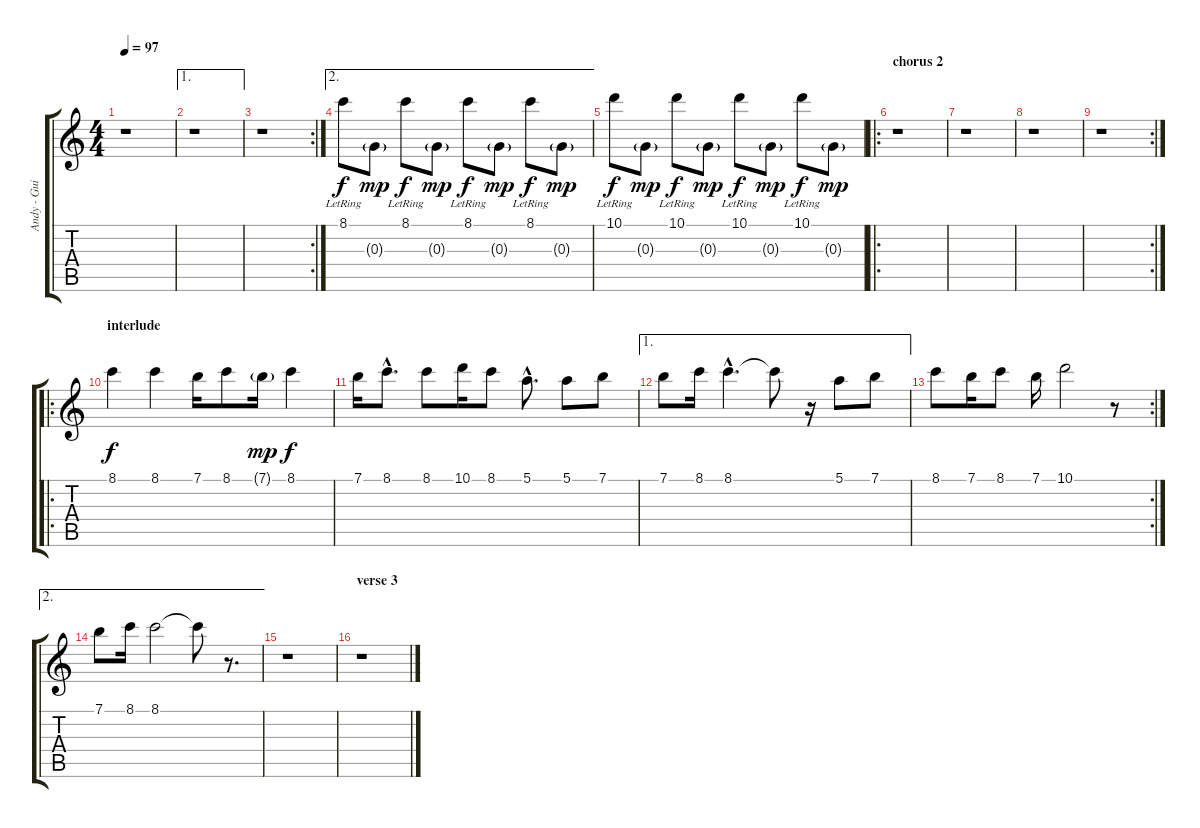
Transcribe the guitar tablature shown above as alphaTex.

\track ("Andy - Guitar 2" "Andy - Gui") {instrument overdrivenguitar}
\staff {score tabs}
\tuning (E4 B3 G3 D3 A2 E2) {hide}
\ts (4 4)
\tempo 97
\clef g2
\ks c
r.1{dy f} |
\ae 1
r.1 |
\rc 2
r.1 |
\ae 2
8.1{lr}.8 0.3{g}.8{dy mp} 8.1{lr}.8{dy f} 0.3{g}.8{dy mp} 8.1{lr}.8{dy f} 0.3{g}.8{dy mp} 8.1{lr}.8{dy f} 0.3{g}.8{dy mp} |
10.1{lr}.8{dy f} 0.3{g}.8{dy mp} 10.1{lr}.8{dy f} 0.3{g}.8{dy mp} 10.1{lr}.8{dy f} 0.3{g}.8{dy mp} 10.1{lr}.8{dy f} 0.3{g}.8{dy mp} |
\ro
\section ("" "chorus 2")
r.1 |
r.1 |
r.1 |
\rc 2
r.1 |
\ro
\section ("" "interlude")
8.1.4{dy f} 8.1.4 7.1.16 8.1.8 7.1{g}.16{dy mp} 8.1.4{dy f} |
7.1.16 8.1{hac}.8{d} 8.1.8 10.1.16 8.1.8 5.1{hac}.8{d} 5.1.8 7.1.8 |
\ae 1
7.1.8 8.1.16 8.1{hac}.4{d} 8.1{t}.8 r.16 5.1.8 7.1.8 |
\rc 2
8.1.8 7.1.16 8.1.8 7.1.16 10.1.2 r.8 |
\ae 2
7.1.8 8.1.16 8.1.2 8.1{t}.8 r.8{d} |
r.1 |
\section ("" "verse 3")
r.1
